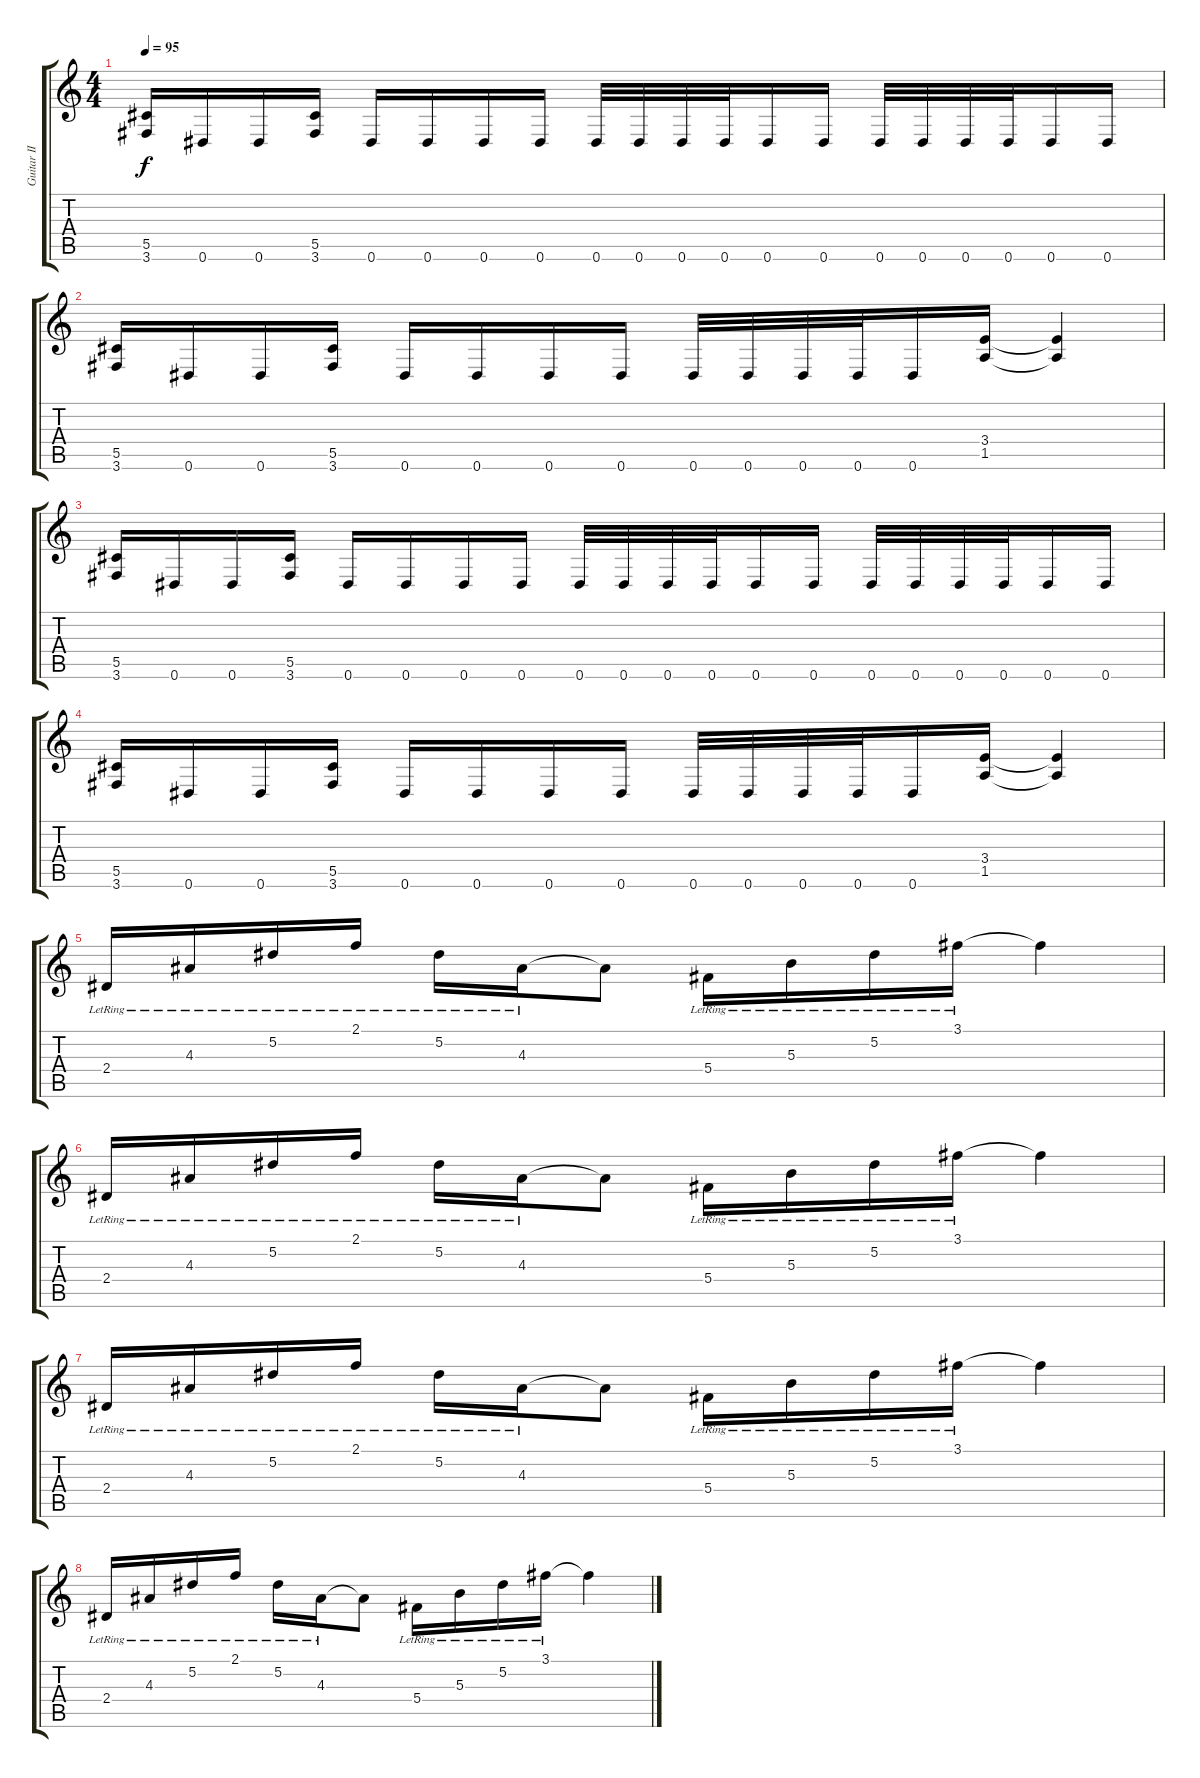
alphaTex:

\track ("Guitar II" "Guitar II") {instrument acousticguitarsteel}
\staff {score tabs}
\tuning (Eb4 Bb3 Gb3 Db3 Ab2 Eb2) {hide}
\ts (4 4)
\tempo 95
\clef g2
\ks c
(5.5 3.6).16{dy f balance 16 instrument distortionguitar} 0.6.16 0.6.16 (5.5 3.6).16 0.6.16 0.6.16 0.6.16 0.6.16 0.6.32 0.6.32 0.6.32 0.6.32 0.6.16 0.6.16 0.6.32 0.6.32 0.6.32 0.6.32 0.6.16 0.6.16 |
(5.5 3.6).16 0.6.16 0.6.16 (5.5 3.6).16 0.6.16 0.6.16 0.6.16 0.6.16 0.6.32 0.6.32 0.6.32 0.6.32 0.6.16 (3.4 1.5).16 (3.4{t} 1.5{t}).4 |
(5.5 3.6).16 0.6.16 0.6.16 (5.5 3.6).16 0.6.16 0.6.16 0.6.16 0.6.16 0.6.32 0.6.32 0.6.32 0.6.32 0.6.16 0.6.16 0.6.32 0.6.32 0.6.32 0.6.32 0.6.16 0.6.16 |
(5.5 3.6).16 0.6.16 0.6.16 (5.5 3.6).16 0.6.16 0.6.16 0.6.16 0.6.16 0.6.32 0.6.32 0.6.32 0.6.32 0.6.16 (3.4 1.5).16 (3.4{t} 1.5{t}).4 |
2.4{lr}.16{instrument acousticguitarsteel} 4.3{lr}.16 5.2{lr}.16 2.1{lr}.16 5.2{lr}.16 4.3{lr}.16 4.3{t}.8 5.4{lr}.16 5.3{lr}.16 5.2{lr}.16 3.1{lr}.16 3.1{t}.4 |
2.4{lr}.16 4.3{lr}.16 5.2{lr}.16 2.1{lr}.16 5.2{lr}.16 4.3{lr}.16 4.3{t}.8 5.4{lr}.16 5.3{lr}.16 5.2{lr}.16 3.1{lr}.16 3.1{t}.4 |
2.4{lr}.16 4.3{lr}.16 5.2{lr}.16 2.1{lr}.16 5.2{lr}.16 4.3{lr}.16 4.3{t}.8 5.4{lr}.16 5.3{lr}.16 5.2{lr}.16 3.1{lr}.16 3.1{t}.4 |
2.4{lr}.16 4.3{lr}.16 5.2{lr}.16 2.1{lr}.16 5.2{lr}.16 4.3{lr}.16 4.3{t}.8 5.4{lr}.16 5.3{lr}.16 5.2{lr}.16 3.1{lr}.16 3.1{t}.4
